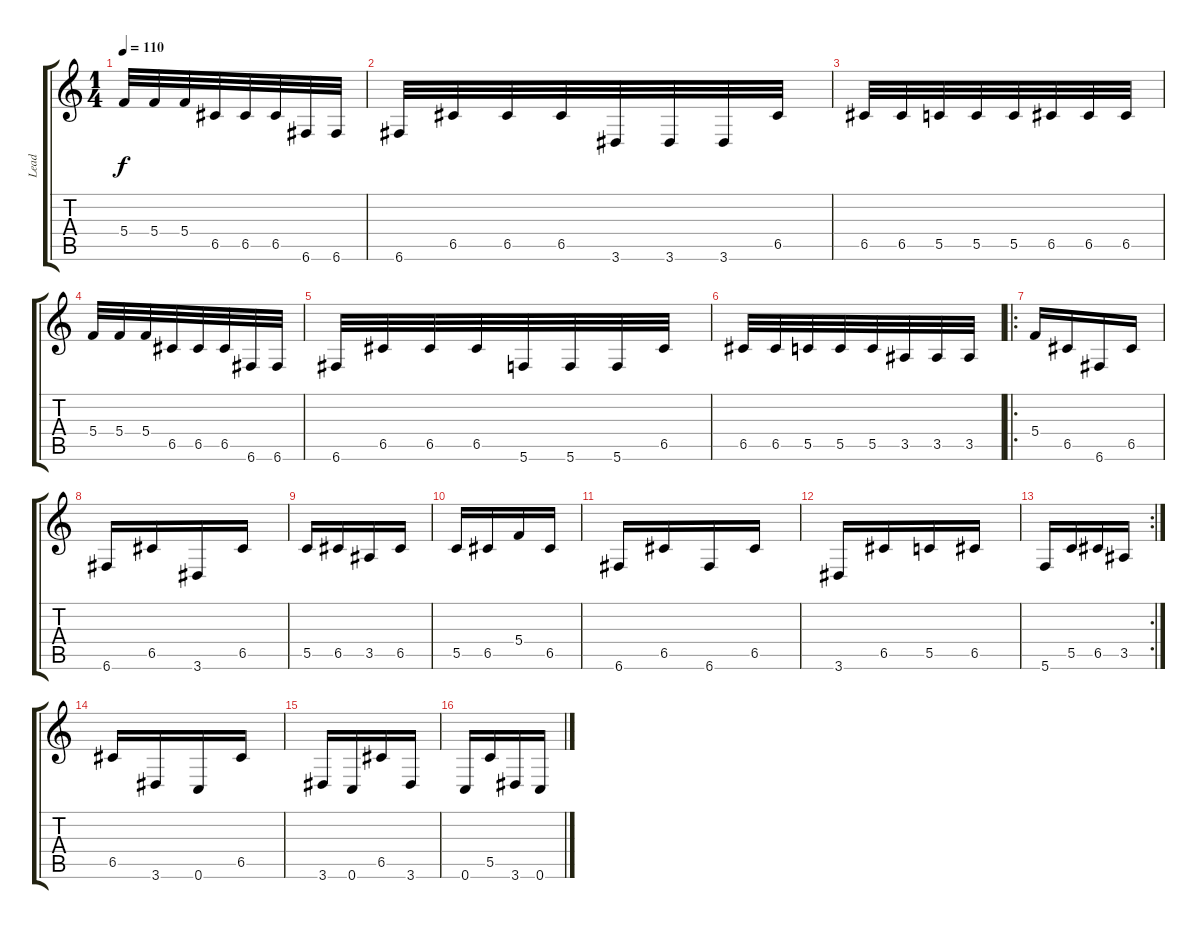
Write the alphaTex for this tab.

\track ("Lead" "Lead") {instrument distortionguitar}
\staff {score tabs}
\tuning (D4 A3 F3 C3 G2 C2) {hide}
\ts (1 4)
\tempo 110
\clef g2
\ks c
5.4.32{dy f} 5.4.32 5.4.32 6.5.32 6.5.32 6.5.32 6.6.32 6.6.32 |
6.6.32 6.5.32 6.5.32 6.5.32 3.6.32 3.6.32 3.6.32 6.5.32 |
6.5.32 6.5.32 5.5.32 5.5.32 5.5.32 6.5.32 6.5.32 6.5.32 |
5.4.32 5.4.32 5.4.32 6.5.32 6.5.32 6.5.32 6.6.32 6.6.32 |
6.6.32 6.5.32 6.5.32 6.5.32 5.6.32 5.6.32 5.6.32 6.5.32 |
6.5.32 6.5.32 5.5.32 5.5.32 5.5.32 3.5.32 3.5.32 3.5.32 |
\ro
5.4.16 6.5.16 6.6.16 6.5.16 |
6.6.16 6.5.16 3.6.16 6.5.16 |
5.5.16 6.5.16 3.5.16 6.5.16 |
5.5.16 6.5.16 5.4.16 6.5.16 |
6.6.16 6.5.16 6.6.16 6.5.16 |
3.6.16 6.5.16 5.5.16 6.5.16 |
\rc 2
5.6.16 5.5.16 6.5.16 3.5.16 |
6.5.16 3.6.16 0.6.16 6.5.16 |
3.6.16 0.6.16 6.5.16 3.6.16 |
0.6.16 5.5.16 3.6.16 0.6.16
